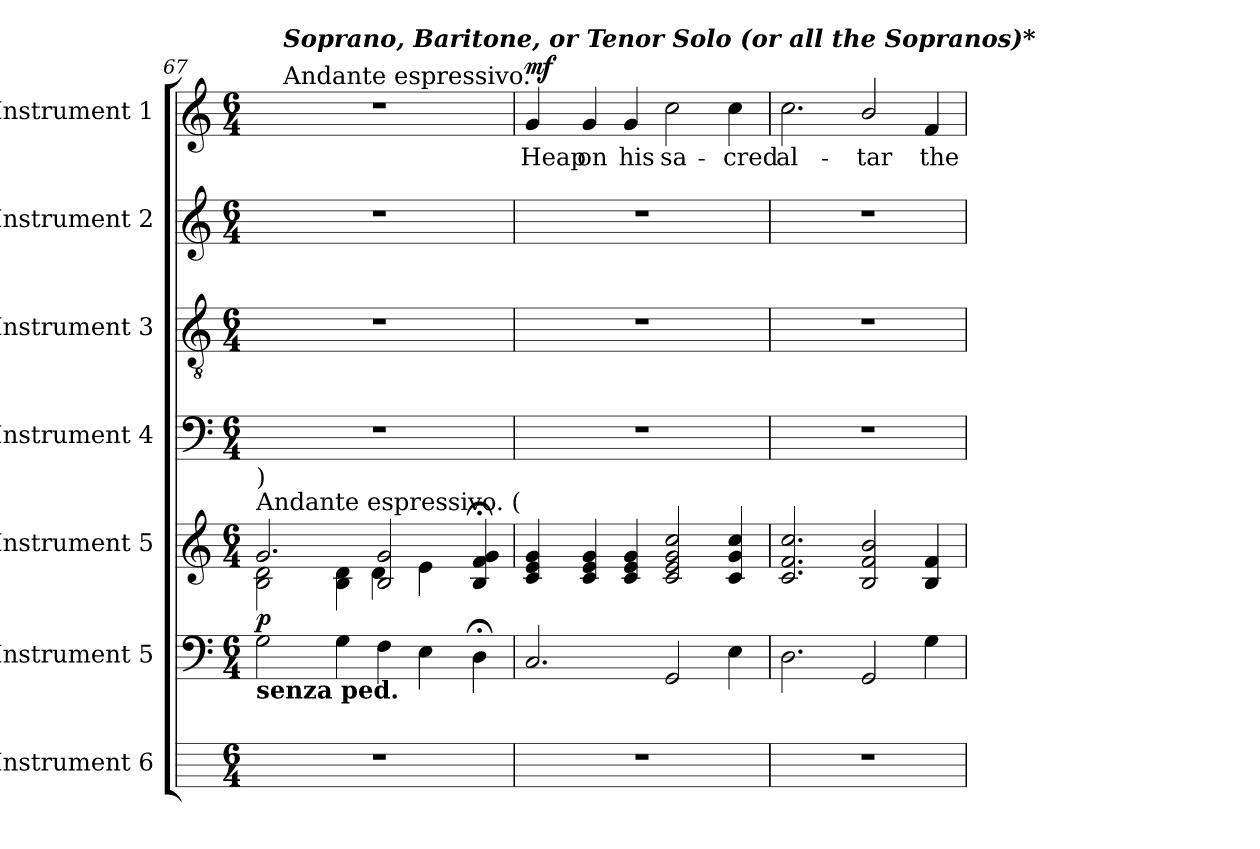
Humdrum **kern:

**kern	**kern	**kern	**dynam	**kern	**kern	**kern	**kern	**text	**dynam
*part7	*part6	*part5	*part5	*part4	*part3	*part2	*part1	*part1	*part1
*staff7	*staff6	*staff5	*staff5	*staff4	*staff3	*staff2	*staff1	*staff1	*staff1
*I"Instrument 6	*I"Instrument 5	*I"Instrument 5	*	*I"Instrument 4	*I"Instrument 3	*I"Instrument 2	*I"Instrument 1	*	*
!!LO:LB:g=z
*	*clefF4	*clefG2	*	*clefF4	*clefGv2	*clefG2	*clefG2	*	*
*k[]	*k[]	*k[]	*	*k[]	*k[]	*k[]	*k[]	*	*
*C:	*C:	*C:	*	*C:	*C:	*C:	*C:	*	*
*M6/4	*M6/4	*M6/4	*	*M6/4	*M6/4	*M6/4	*M6/4	*	*
*MM52	*MM52	*MM52	*	*MM52	*MM52	*MM52	*MM52	*	*
=67	=67	=67	=67	=67	=67	=67	=67	=67	=67
*	*	*^	*	*	*	*	*	*	*
!	!	!LO:TX:a:t=Andante espressivo. (	!	!	!	!	!	!	!	!
!	!	!LO:TX:a:t=)	!	!	!	!	!	!	!	!
!	!LO:TX:b:B:t=senza ped.	!	!	!	!	!	!	!	!	!
!	!	!	!	!LO:DY:b	!	!	!	!	!	!
*	*	*	*	*	*	*	*	*^	*	*
1.r	2G\	2.g/	2B\ 2d\	p	1.r	1.r	1.r	1.r	8ryy	.	.
!	!	!	!	!	!	!	!	!	!LO:TX:a:t=Andante espressivo.	!	!
!	!	!	!	!	!	!	!	!	!LO:TX:a:Bi:t=Soprano, Baritone, or Tenor Solo (or all the Sopranos)*	!	!
.	.	.	.	.	.	.	.	.	1ryy	.	.
.	4G\	.	4d\ 4B\	.	.	.	.	.	.	.	.
.	4F\	2B/ 2g/	4d\	.	.	.	.	.	.	.	.
.	4E\	.	4e\	.	.	.	.	.	.	.	.
.	.	.	.	.	.	.	.	.	4.ryy	.	.
.	4D;\	4f/;< 4B/;< 4g/;<	4ryy	.	.	.	.	.	.	.	.
=68	=68	=68	=68	=68	=68	=68	=68	=68	=68	=68	=68
!	!	!	!	!	!	!	!	!	!	!LO:LY:b:cj	!LO:DY:a
*	*	*v	*v	*	*	*	*	*v	*v	*	*
1.r	2.C/	4e/ 4c/ 4g/	.	1.r	1.r	1.r	4g/	Heap	mf
!	!	!	!	!	!	!	!	!LO:LY:b:cj	!
.	.	4g/ 4c/ 4e/	.	.	.	.	4g/	on	.
!	!	!	!	!	!	!	!	!LO:LY:b:cj	!
.	.	4g/ 4c/ 4e/	.	.	.	.	4g/	his	.
!	!	!	!	!	!	!	!	!LO:LY:b:cj	!
.	2GG/	2cc/ 2e/ 2c/ 2g/	.	.	.	.	2cc\	sa-	.
!	!	!	!	!	!	!	!	!LO:LY:b:cj	!
.	4E\	4cc/ 4g/ 4c/	.	.	.	.	4cc\	-cred	.
=69	=69	=69	=69	=69	=69	=69	=69	=69	=69
!	!	!	!	!	!	!	!	!LO:LY:b:cj	!
1.r	2.D\	2.f/ 2.c/ 2.cc/	.	1.r	1.r	1.r	2.cc\	al-	.
!	!	!	!	!	!	!	!	!LO:LY:b:cj	!
.	2GG/	2f/ 2B/ 2b/	.	.	.	.	2b/	-tar	.
!	!	!	!	!	!	!	!	!LO:LY:b:cj	!
.	4G\	4f/ 4B/	.	.	.	.	4f/	the	.
=	=	=	=	=	=	=	=	=	=
*-	*-	*-	*-	*-	*-	*-	*-	*-	*-
